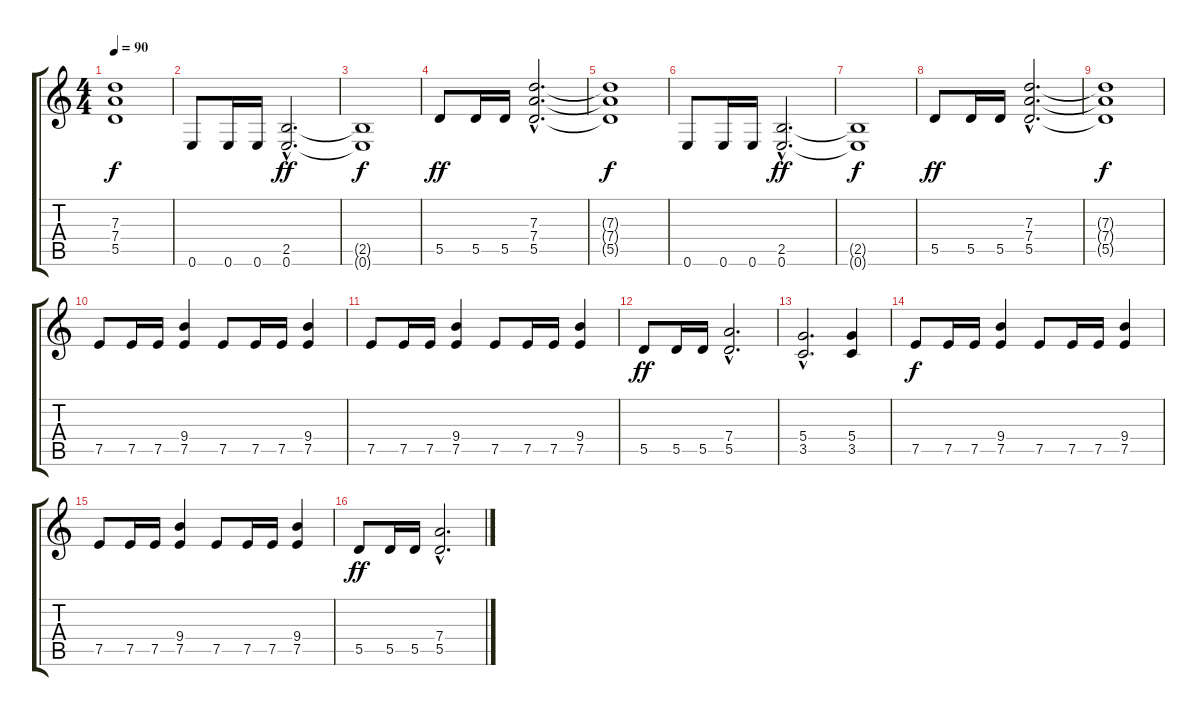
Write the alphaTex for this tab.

\track "" {instrument distortionguitar}
\staff {score tabs}
\tuning (E4 B3 G3 D3 A2 E2) {hide}
\ts (4 4)
\tempo 90
\clef g2
\ks c
(7.3{t} 7.4{t} 5.5{t}).1{dy f} |
0.6.8 0.6.16 0.6.16 (2.5{hac} 0.6{hac}).2{d dy ff} |
(2.5{t} 0.6{t}).1{dy f} |
5.5.8{dy ff} 5.5.16 5.5.16 (7.3{hac} 7.4{hac} 5.5{hac}).2{d} |
(7.3{t} 7.4{t} 5.5{t}).1{dy f} |
0.6.8 0.6.16 0.6.16 (2.5{hac} 0.6{hac}).2{d dy ff} |
(2.5{t} 0.6{t}).1{dy f} |
5.5.8{dy ff} 5.5.16 5.5.16 (7.3{hac} 7.4{hac} 5.5{hac}).2{d} |
(7.3{t} 7.4{t} 5.5{t}).1{dy f} |
7.5.8 7.5.16 7.5.16 (9.4 7.5).4 7.5.8 7.5.16 7.5.16 (9.4 7.5).4 |
7.5.8 7.5.16 7.5.16 (9.4 7.5).4 7.5.8 7.5.16 7.5.16 (9.4 7.5).4 |
5.5.8{dy ff} 5.5.16 5.5.16 (7.4{hac} 5.5{hac}).2{d} |
(5.4{hac} 3.5{hac}).2{d} (5.4 3.5).4 |
7.5.8{dy f} 7.5.16 7.5.16 (9.4 7.5).4 7.5.8 7.5.16 7.5.16 (9.4 7.5).4 |
7.5.8 7.5.16 7.5.16 (9.4 7.5).4 7.5.8 7.5.16 7.5.16 (9.4 7.5).4 |
5.5.8{dy ff} 5.5.16 5.5.16 (7.4{hac} 5.5{hac}).2{d}
